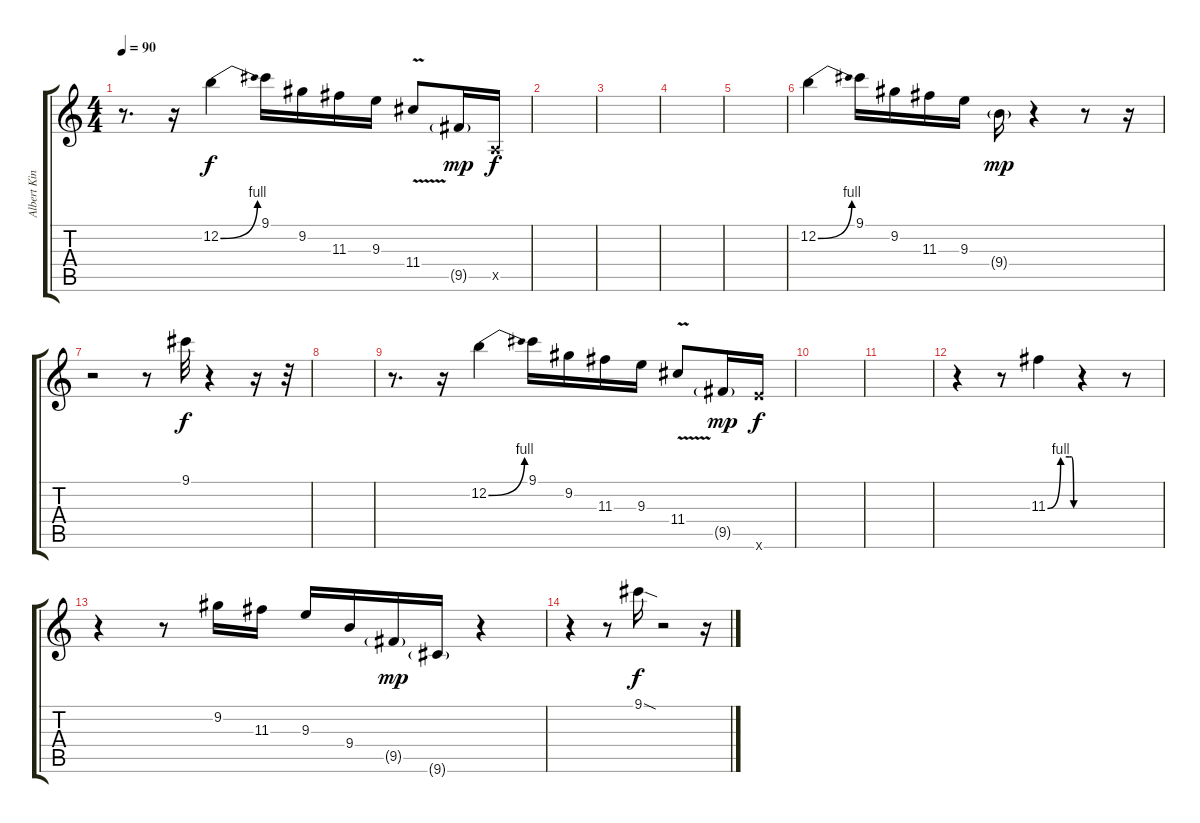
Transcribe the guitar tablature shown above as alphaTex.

\track ("Albert King  " "Albert Kin") {instrument overdrivenguitar}
\staff {score tabs}
\tuning (E4 B3 G3 D3 A2 E2) {hide}
\ts (4 4)
\tempo 90
\clef g2
\ks c
r.8{d dy f} r.16 12.2{be (bend 0 0 60 4)}.4 9.1.16 9.2.16 11.3.16 9.3.16 11.4{v}.8 9.5{g}.16{dy mp} 0.5{x}.16{dy f} |
|
|
|
|
12.2{be (bend 0 0 60 4)}.4 9.1.16 9.2.16 11.3.16 9.3.16 9.4{g}.16{dy mp} r.4 r.8 r.16 |
r.2 r.8 9.1.32{dy f} r.4 r.16 r.32 |
|
r.8{d} r.16 12.2{be (bend 0 0 60 4)}.4 9.1.16 9.2.16 11.3.16 9.3.16 11.4{v}.8 9.5{g}.16{dy mp} 12.6{x}.16{dy f} |
|
|
r.4 r.8 11.3{be (custom 0 0 30 4 50 4 55 4 60 0)}.4 r.4 r.8 |
r.4 r.8 9.2.16 11.3.16 9.3.16 9.4.16 9.5{g}.16{dy mp} 9.6{g}.16 r.4 |
r.4 r.8 9.1{sod}.16{dy f} r.2 r.16
